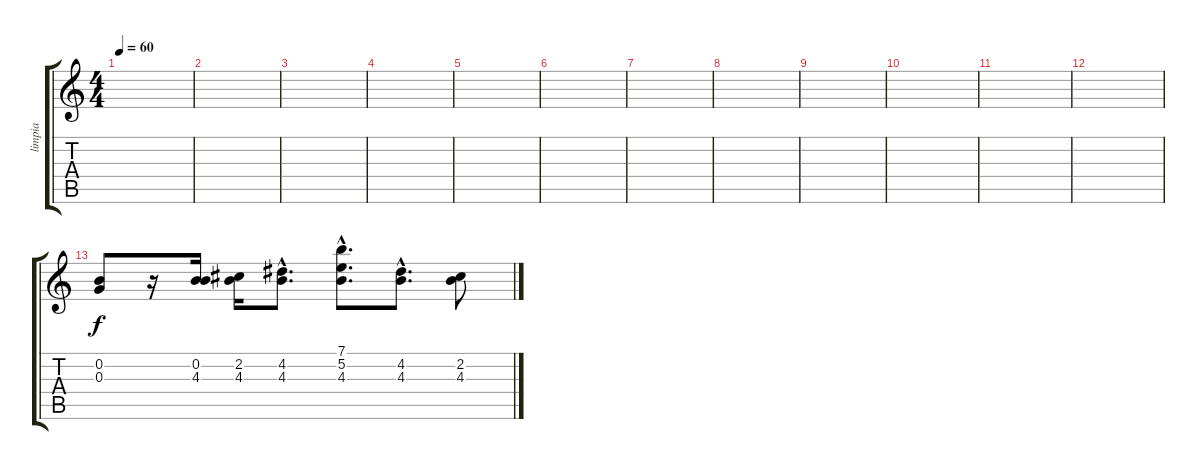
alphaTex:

\track ("limpia" "limpia") {instrument electricguitarjazz}
\staff {score tabs}
\tuning (E4 B3 G3 D3 A2 E2) {hide}
\ts (4 4)
\tempo 60
\clef g2
\ks c
|
|
|
|
|
|
|
|
|
|
|
|
(0.2 0.3).8 r.16 (0.2 4.3).16 (2.2 4.3).16 (4.2{hac} 4.3{hac}).8{d} (7.1{hac} 5.2{hac} 4.3{hac}).8{d} (4.2{hac} 4.3{hac}).8{d} (2.2 4.3).8
